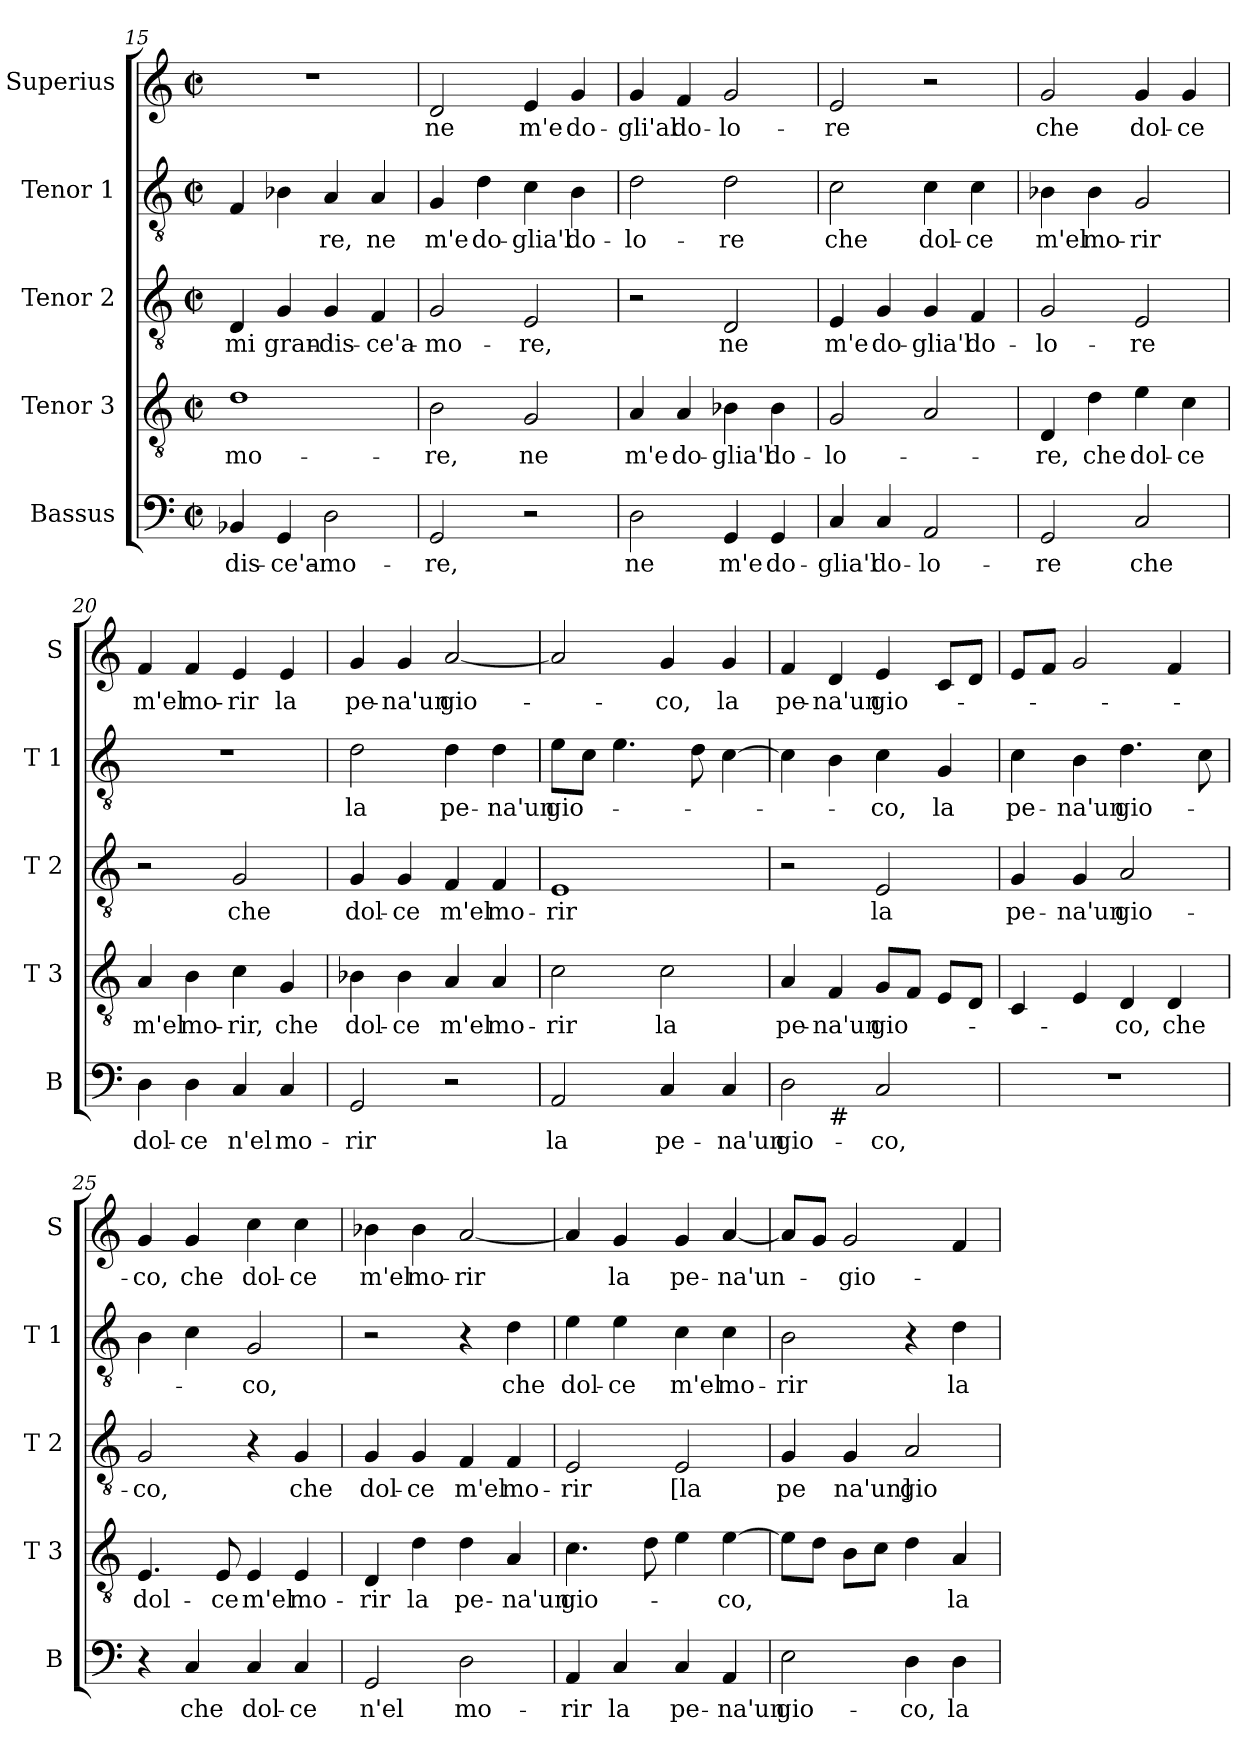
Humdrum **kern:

**kern	**text	**kern	**text	**kern	**text	**kern	**text	**kern	**text
*part5	*part5	*part4	*part4	*part3	*part3	*part2	*part2	*part1	*part1
*staff5	*staff5	*staff4	*staff4	*staff3	*staff3	*staff2	*staff2	*staff1	*staff1
*I"Bassus	*	*I"Tenor 3	*	*I"Tenor 2	*	*I"Tenor 1	*	*I"Superius	*
*I'B	*	*I'T 3	*	*I'T 2	*	*I'T 1	*	*I'S	*
*clefF4	*	*clefGv2	*	*clefGv2	*	*clefGv2	*	*clefG2	*
*k[]	*	*k[]	*	*k[]	*	*k[]	*	*k[]	*
*C:	*	*C:	*	*C:	*	*C:	*	*C:	*
*M2/2	*	*M2/2	*	*M2/2	*	*M2/2	*	*M2/2	*
*met(c|)	*	*met(c|)	*	*met(c|)	*	*met(c|)	*	*met(c|)	*
=15	=15	=15	=15	=15	=15	=15	=15	=15	=15
!	!LO:LY:b	!	!LO:LY:b	!	!LO:LY:b	!	!	!	!
4BB-X/	-dis-	1d	-mo-	4D/	mi	4F/	.	1r	.
!	!LO:LY:b	!	!	!	!LO:LY:b	!	!	!	!
4GG/	-ce'a-	.	.	4G/	gran-	4B-X\	.	.	.
!	!LO:LY:b	!	!	!	!LO:LY:b	!	!LO:LY:b	!	!
2D\	-mo-	.	.	4G/	-dis-	4A/	-re,	.	.
!	!	!	!	!	!LO:LY:b	!	!LO:LY:b	!	!
.	.	.	.	4F/	-ce'a-	4A/	ne	.	.
=16	=16	=16	=16	=16	=16	=16	=16	=16	=16
!	!LO:LY:b	!	!LO:LY:b	!	!LO:LY:b	!	!LO:LY:b	!	!LO:LY:b
2GG/	-re,	2B\	-re,	2G/	-mo-	4G/	m'e	2d/	ne
!	!	!	!	!	!	!	!LO:LY:b	!	!
.	.	.	.	.	.	4d\	do-	.	.
!	!	!	!LO:LY:b	!	!LO:LY:b	!	!LO:LY:b	!	!LO:LY:b
2r	.	2G/	ne	2E/	-re,	4c\	-glia'l	4e/	m'e
!	!	!	!	!	!	!	!LO:LY:b	!	!LO:LY:b
.	.	.	.	.	.	4B\	do-	4g/	do-
=17	=17	=17	=17	=17	=17	=17	=17	=17	=17
!	!LO:LY:b	!	!LO:LY:b	!	!	!	!LO:LY:b	!	!LO:LY:b
2D\	ne	4A/	m'e	2r	.	2d\	-lo-	4g/	-gli'al
!	!	!	!LO:LY:b	!	!	!	!	!	!LO:LY:b
.	.	4A/	do-	.	.	.	.	4f/	do-
!	!LO:LY:b	!	!LO:LY:b	!	!LO:LY:b	!	!LO:LY:b	!	!LO:LY:b
4GG/	m'e	4B-X\	-glia'l	2D/	ne	2d\	-re	2g/	-lo-
!	!LO:LY:b	!	!LO:LY:b	!	!	!	!	!	!
4GG/	do-	4B-\	do-	.	.	.	.	.	.
=18	=18	=18	=18	=18	=18	=18	=18	=18	=18
!	!LO:LY:b	!	!LO:LY:b	!	!LO:LY:b	!	!LO:LY:b	!	!LO:LY:b
4C/	-glia'l	2G/	-lo-	4E/	m'e	2c\	che	2e/	-re
!	!LO:LY:b	!	!	!	!LO:LY:b	!	!	!	!
4C/	do-	.	.	4G/	do-	.	.	.	.
!	!LO:LY:b	!	!	!	!LO:LY:b	!	!LO:LY:b	!	!
2AA/	-lo-	2A/	.	4G/	-glia'l	4c\	dol-	2r	.
!	!	!	!	!	!LO:LY:b	!	!LO:LY:b	!	!
.	.	.	.	4F/	do-	4c\	-ce	.	.
!!LO:LB:g=z
=19	=19	=19	=19	=19	=19	=19	=19	=19	=19
!	!LO:LY:b	!	!LO:LY:b	!	!LO:LY:b	!	!LO:LY:b	!	!LO:LY:b
2GG/	-re	4D/	-re,	2G/	-lo-	4B-X\	m'el	2g/	che
!	!	!	!LO:LY:b	!	!	!	!LO:LY:b	!	!
.	.	4d\	che	.	.	4B-\	mo-	.	.
!	!LO:LY:b	!	!LO:LY:b	!	!LO:LY:b	!	!LO:LY:b	!	!LO:LY:b
2C/	che	4e\	dol-	2E/	-re	2G/	-rir	4g/	dol-
!	!	!	!LO:LY:b	!	!	!	!	!	!LO:LY:b
.	.	4c\	-ce	.	.	.	.	4g/	-ce
=20	=20	=20	=20	=20	=20	=20	=20	=20	=20
!	!LO:LY:b	!	!LO:LY:b	!	!	!	!	!	!LO:LY:b
4D\	dol-	4A/	m'el	2r	.	1r	.	4f/	m'el
!	!LO:LY:b	!	!LO:LY:b	!	!	!	!	!	!LO:LY:b
4D\	-ce	4B\	mo-	.	.	.	.	4f/	mo-
!	!LO:LY:b	!	!LO:LY:b	!	!LO:LY:b	!	!	!	!LO:LY:b
4C/	n'el	4c\	-rir,	2G/	che	.	.	4e/	-rir
!	!LO:LY:b	!	!LO:LY:b	!	!	!	!	!	!LO:LY:b
4C/	mo-	4G/	che	.	.	.	.	4e/	la
=21	=21	=21	=21	=21	=21	=21	=21	=21	=21
!	!LO:LY:b	!	!LO:LY:b	!	!LO:LY:b	!	!LO:LY:b	!	!LO:LY:b
2GG/	-rir	4B-X\	dol-	4G/	dol-	2d\	la	4g/	pe-
!	!	!	!LO:LY:b	!	!LO:LY:b	!	!	!	!LO:LY:b
.	.	4B-\	-ce	4G/	-ce	.	.	4g/	-na'un
!	!	!	!LO:LY:b	!	!LO:LY:b	!	!LO:LY:b	!	!LO:LY:b
2r	.	4A/	m'el	4F/	m'el	4d\	pe-	[2a/	gio-
!	!	!	!LO:LY:b	!	!LO:LY:b	!	!LO:LY:b	!	!
.	.	4A/	mo-	4F/	mo-	4d\	-na'un	.	.
=22	=22	=22	=22	=22	=22	=22	=22	=22	=22
!	!LO:LY:b	!	!LO:LY:b	!	!LO:LY:b	!	!LO:LY:b	!	!
2AA/	la	2c\	-rir	1E	-rir	8e\L	gio-	2a/]	.
.	.	.	.	.	.	8c\J	.	.	.
.	.	.	.	.	.	4.e\	.	.	.
!	!LO:LY:b	!	!LO:LY:b	!	!	!	!	!	!LO:LY:b
4C/	pe-	2c\	la	.	.	.	.	4g/	-co,
.	.	.	.	.	.	8d\	.	.	.
!	!LO:LY:b	!	!	!	!	!	!	!	!LO:LY:b
4C/	-na'un	.	.	.	.	[4c\	.	4g/	la
=23	=23	=23	=23	=23	=23	=23	=23	=23	=23
!	!LO:LY:b	!	!LO:LY:b	!	!	!	!	!	!LO:LY:b
*^	*	*	*	*	*	*	*	*	*
2D\	4ryy	gio-	4A/	pe-	2r	.	4c\]	.	4f/	pe-
!	!LO:TX:b:t=#	!	!	!	!	!	!	!	!	!
!	!	!	!	!LO:LY:b	!	!	!	!	!	!LO:LY:b
.	2.ryy	.	4F/	-na'un	.	.	4B\	.	4d/	-na'un
!	!	!LO:LY:b	!	!LO:LY:b	!	!LO:LY:b	!	!LO:LY:b	!	!LO:LY:b
2C/	.	-co,	8G/L	gio-	2E/	la	4c\	-co,	4e/	gio-
.	.	.	8F/J	.	.	.	.	.	.	.
!	!	!	!	!	!	!	!	!LO:LY:b	!	!
.	.	.	8E/L	.	.	.	4G/	la	8c/L	.
.	.	.	8D/J	.	.	.	.	.	8d/J	.
=24	=24	=24	=24	=24	=24	=24	=24	=24	=24	=24
!	!	!	!	!	!	!LO:LY:b	!	!LO:LY:b	!	!
*v	*v	*	*	*	*	*	*	*	*	*
1r	.	4C/	.	4G/	pe-	4c\	pe-	8e/L	.
.	.	.	.	.	.	.	.	8f/J	.
!	!	!	!	!	!LO:LY:b	!	!LO:LY:b	!	!
.	.	4E/	.	4G/	-na'un	4B\	-na'un	2g/	.
!	!	!	!LO:LY:b	!	!LO:LY:b	!	!LO:LY:b	!	!
.	.	4D/	-co,	2A/	gio-	4.d\	gio-	.	.
!	!	!	!LO:LY:b	!	!	!	!	!	!
.	.	4D/	che	.	.	.	.	4f/	.
.	.	.	.	.	.	8c\	.	.	.
!!LO:LB:g=z
=25	=25	=25	=25	=25	=25	=25	=25	=25	=25
!	!	!	!LO:LY:b	!	!LO:LY:b	!	!	!	!LO:LY:b
4r	.	4.E/	dol-	2G/	-co,	4B\	.	4g/	-co,
!	!LO:LY:b	!	!	!	!	!	!	!	!LO:LY:b
4C/	che	.	.	.	.	4c\	.	4g/	che
!	!	!	!LO:LY:b	!	!	!	!	!	!
.	.	8E/	-ce	.	.	.	.	.	.
!	!LO:LY:b	!	!LO:LY:b	!	!	!	!LO:LY:b	!	!LO:LY:b
4C/	dol-	4E/	m'el	4r	.	2G/	-co,	4cc\	dol-
!	!LO:LY:b	!	!LO:LY:b	!	!LO:LY:b	!	!	!	!LO:LY:b
4C/	-ce	4E/	mo-	4G/	che	.	.	4cc\	-ce
=26	=26	=26	=26	=26	=26	=26	=26	=26	=26
!	!LO:LY:b	!	!LO:LY:b	!	!LO:LY:b	!	!	!	!LO:LY:b
2GG/	n'el	4D/	-rir	4G/	dol-	2r	.	4b-X\	m'el
!	!	!	!LO:LY:b	!	!LO:LY:b	!	!	!	!LO:LY:b
.	.	4d\	la	4G/	-ce	.	.	4b-\	mo-
!	!LO:LY:b	!	!LO:LY:b	!	!LO:LY:b	!	!	!	!LO:LY:b
2D\	mo-	4d\	pe-	4F/	m'el	4r	.	[2a/	-rir
!	!	!	!LO:LY:b	!	!LO:LY:b	!	!LO:LY:b	!	!
.	.	4A/	-na'un	4F/	mo-	4d\	che	.	.
=27	=27	=27	=27	=27	=27	=27	=27	=27	=27
!	!LO:LY:b	!	!LO:LY:b	!	!LO:LY:b	!	!LO:LY:b	!	!
4AA/	-rir	4.c\	gio-	2E/	-rir	4e\	dol-	4a/]	.
!	!LO:LY:b	!	!	!	!	!	!LO:LY:b	!	!LO:LY:b
4C/	la	.	.	.	.	4e\	-ce	4g/	la
.	.	8d\	.	.	.	.	.	.	.
!	!LO:LY:b	!	!	!	!LO:LY:b	!	!LO:LY:b	!	!LO:LY:b
4C/	pe-	4e\	.	2E/	[la	4c\	m'el	4g/	pe-
!	!LO:LY:b	!	!LO:LY:b	!	!	!	!LO:LY:b	!	!LO:LY:b
4AA/	-na'un	[4e\	-co,	.	.	4c\	mo-	[4a/	-na'un-
=28	=28	=28	=28	=28	=28	=28	=28	=28	=28
!	!LO:LY:b	!	!	!	!LO:LY:b	!	!LO:LY:b	!	!
2E\	gio-	8e\L]	.	4G/	pe	2B\	-rir	8a/L]	.
.	.	8d\J	.	.	.	.	.	8g/J	.
!	!	!	!	!	!LO:LY:b	!	!	!	!LO:LY:b
.	.	8B\L	.	4G/	na'un]	.	.	2g/	-gio-
.	.	8c\J	.	.	.	.	.	.	.
!	!LO:LY:b	!	!	!	!LO:LY:b	!	!	!	!
4D\	-co,	4d\	.	2A/	gio-	4r	.	.	.
!	!LO:LY:b	!	!LO:LY:b	!	!	!	!LO:LY:b	!	!
4D\	la	4A/	la	.	.	4d\	la	4f/	.
=	=	=	=	=	=	=	=	=	=
*-	*-	*-	*-	*-	*-	*-	*-	*-	*-
